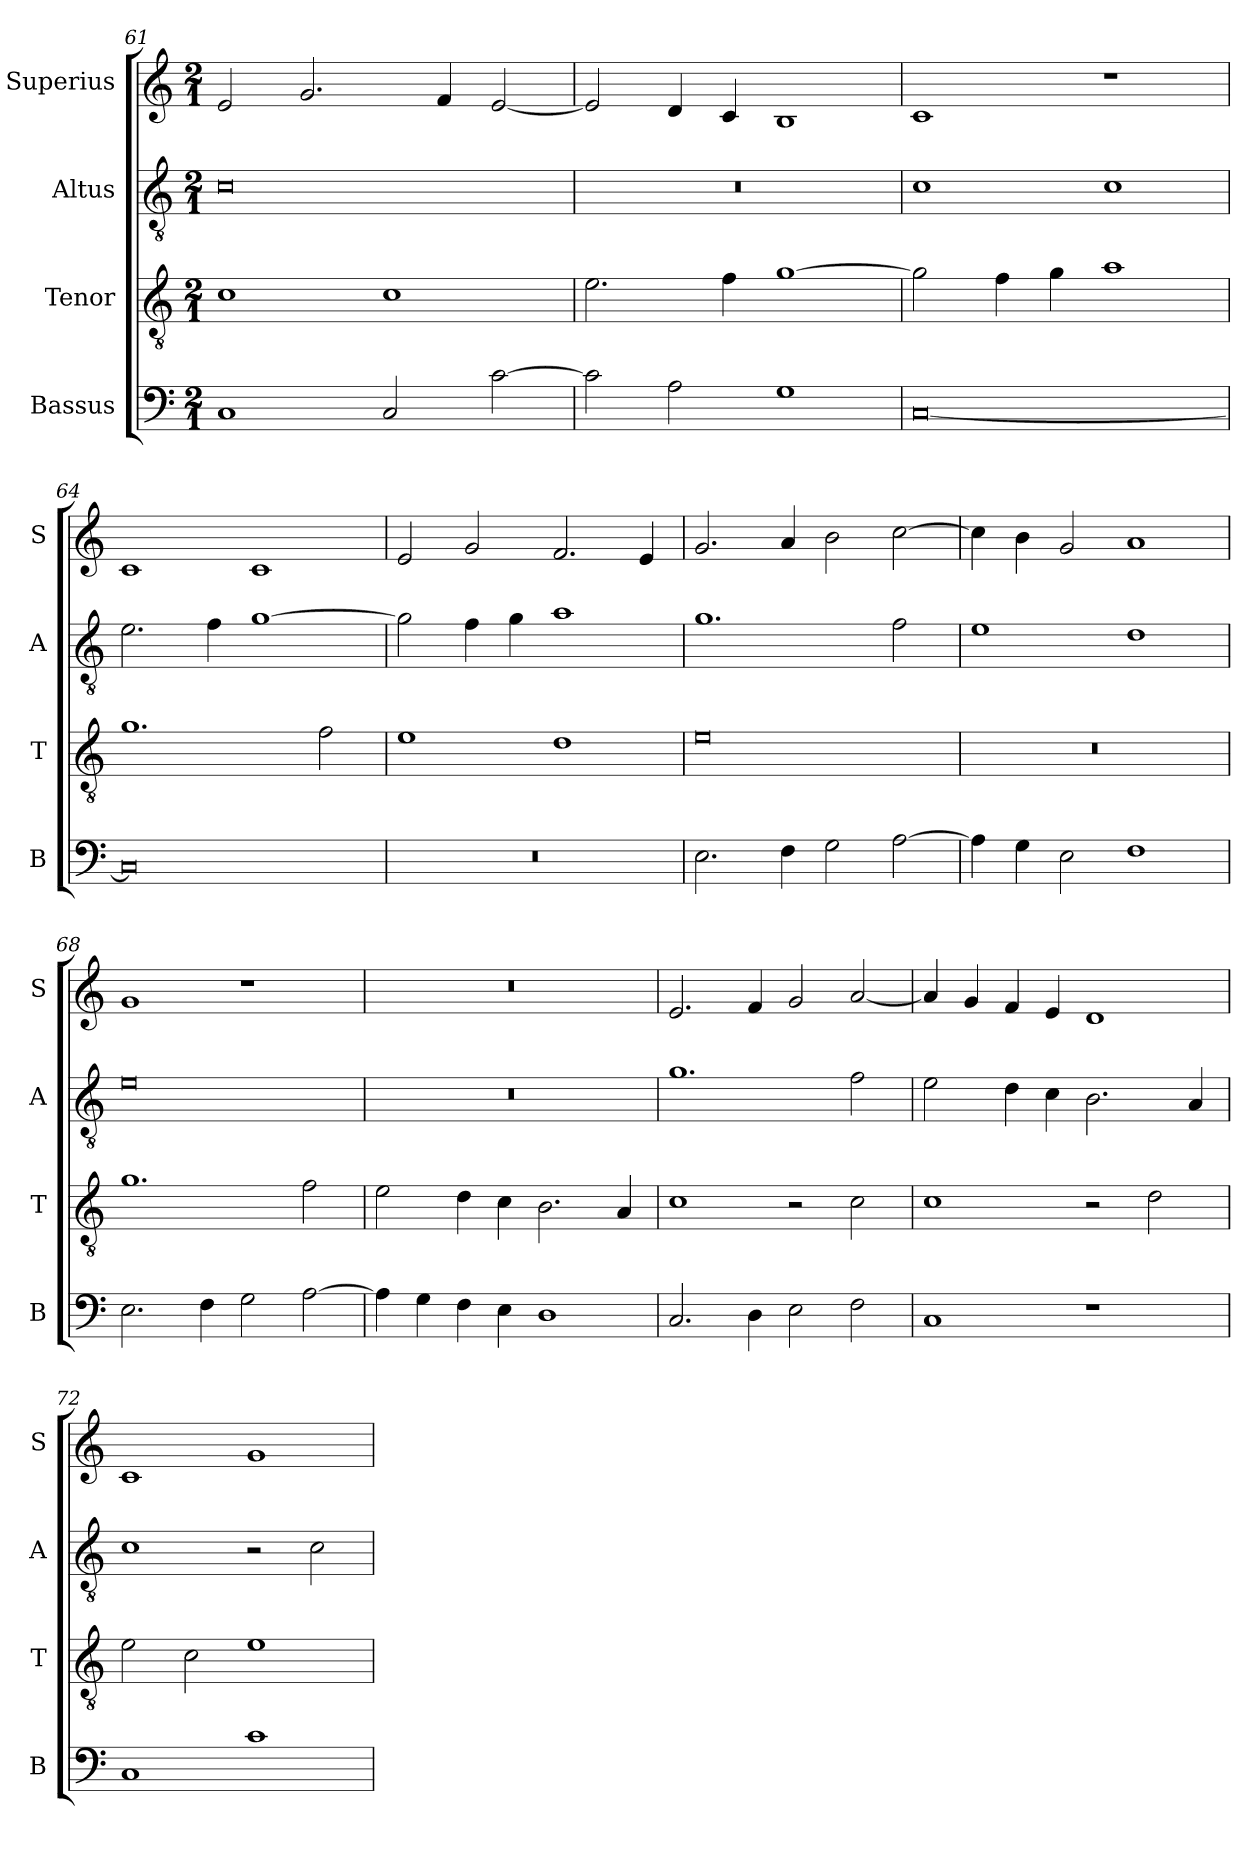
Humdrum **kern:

**kern	**kern	**kern	**kern
*part4	*part3	*part2	*part1
*staff4	*staff3	*staff2	*staff1
*I"Bassus	*I"Tenor	*I"Altus	*I"Superius
*I'B	*I'T	*I'A	*I'S
*clefF4	*clefGv2	*clefGv2	*clefG2
*k[]	*k[]	*k[]	*k[]
*M2/1	*M2/1	*M2/1	*M2/1
=61	=61	=61	=61
1C	1c	0c	2e/
.	.	.	2.g/
2C/	1c	.	.
.	.	.	4f/
[2c\	.	.	[2e/
=62	=62	=62	=62
2c\]	2.e\	0r	2e/]
2A\	.	.	4d/
.	4f\	.	4c/
1G	[1g	.	1B
=63	=63	=63	=63
[0C	2g\]	1c	1c
.	4f\	.	.
.	4g\	.	.
.	1a	1c	1r
=64	=64	=64	=64
0C]	1.g	2.e\	1c
.	.	4f\	.
.	.	[1g	1c
.	2f\	.	.
=65	=65	=65	=65
0r	1e	2g\]	2e/
.	.	4f\	2g/
.	.	4g\	.
.	1d	1a	2.f/
.	.	.	4e/
=66	=66	=66	=66
2.E\	0e	1.g	2.g/
4F\	.	.	4a/
2G\	.	.	2b\
[2A\	.	2f\	[2cc\
=67	=67	=67	=67
4A\]	0r	1e	4cc\]
4G\	.	.	4b\
2E\	.	.	2g/
1F	.	1d	1a
=68	=68	=68	=68
2.E\	1.g	0e	1g
4F\	.	.	.
2G\	.	.	1r
[2A\	2f\	.	.
=69	=69	=69	=69
4A\]	2e\	0r	0r
4G\	.	.	.
4F\	4d\	.	.
4E\	4c\	.	.
1D	2.B\	.	.
.	4A/	.	.
=70	=70	=70	=70
2.C/	1c	1.g	2.e/
4D\	.	.	4f/
2E\	2r	.	2g/
2F\	2c\	2f\	[2a/
=71	=71	=71	=71
1C	1c	2e\	4a/]
.	.	.	4g/
.	.	4d\	4f/
.	.	4c\	4e/
1r	2r	2.B\	1d
.	2d\	.	.
.	.	4A/	.
=72	=72	=72	=72
1C	2e\	1c	1c
.	2c\	.	.
1c	1e	2r	1g
.	.	2c\	.
=	=	=	=
*-	*-	*-	*-
